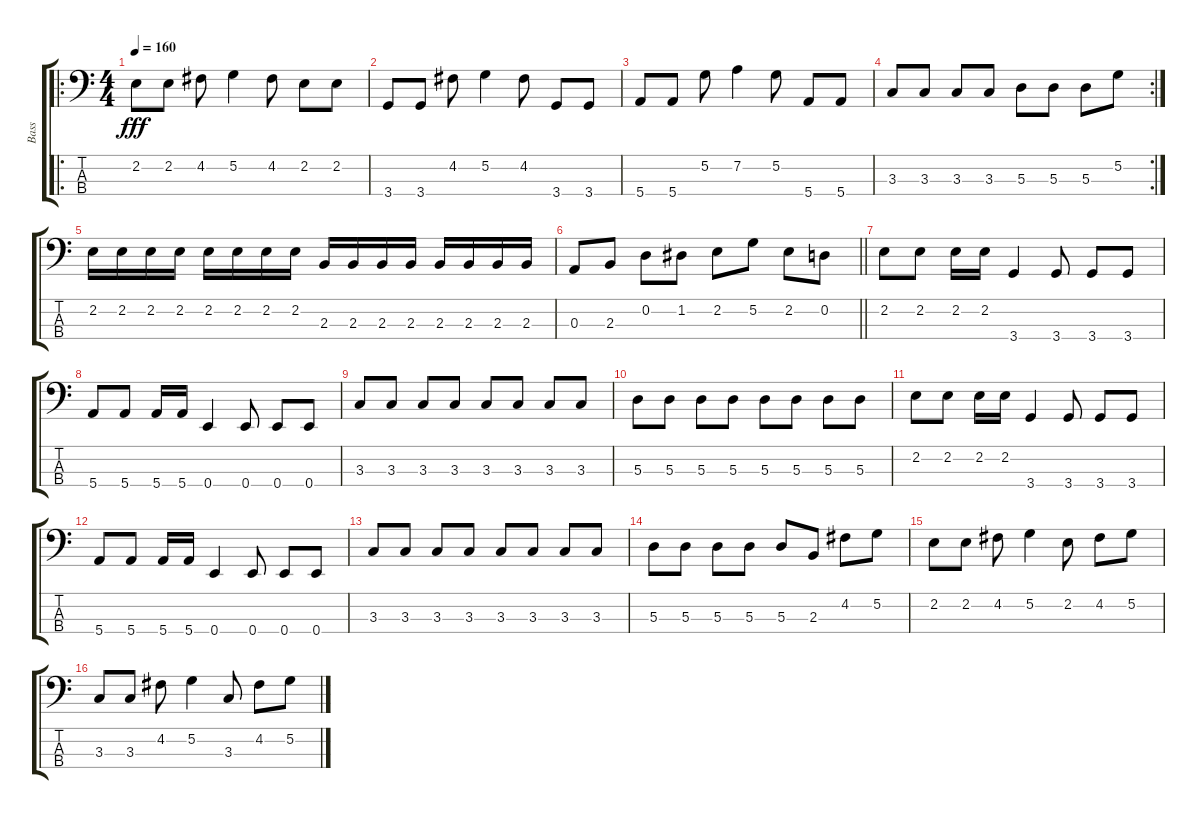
\track ("Bass" "Bass") {instrument electricbassfinger}
\staff {score tabs}
\tuning (G2 D2 A1 E1) {hide}
\ro
\ts (4 4)
\tempo 160
\clef f4
\ks c
2.2.8{dy fff} 2.2.8 4.2.8 5.2.4 4.2.8 2.2.8 2.2.8 |
3.4.8 3.4.8 4.2.8 5.2.4 4.2.8 3.4.8 3.4.8 |
5.4.8 5.4.8 5.2.8 7.2.4 5.2.8 5.4.8 5.4.8 |
\rc 2
3.3.8 3.3.8 3.3.8 3.3.8 5.3.8 5.3.8 5.3.8 5.2.8 |
2.2.16 2.2.16 2.2.16 2.2.16 2.2.16 2.2.16 2.2.16 2.2.16 2.3.16 2.3.16 2.3.16 2.3.16 2.3.16 2.3.16 2.3.16 2.3.16 |
\barLineRight lightlight
0.3.8 2.3.8 0.2.8 1.2.8 2.2.8 5.2.8 2.2.8 0.2.8 |
2.2.8 2.2.8 2.2.16 2.2.16 3.4.4 3.4.8 3.4.8 3.4.8 |
5.4.8 5.4.8 5.4.16 5.4.16 0.4.4 0.4.8 0.4.8 0.4.8 |
3.3.8 3.3.8 3.3.8 3.3.8 3.3.8 3.3.8 3.3.8 3.3.8 |
5.3.8 5.3.8 5.3.8 5.3.8 5.3.8 5.3.8 5.3.8 5.3.8 |
2.2.8 2.2.8 2.2.16 2.2.16 3.4.4 3.4.8 3.4.8 3.4.8 |
5.4.8 5.4.8 5.4.16 5.4.16 0.4.4 0.4.8 0.4.8 0.4.8 |
3.3.8 3.3.8 3.3.8 3.3.8 3.3.8 3.3.8 3.3.8 3.3.8 |
5.3.8 5.3.8 5.3.8 5.3.8 5.3.8 2.3.8 4.2.8 5.2.8 |
2.2.8 2.2.8 4.2.8 5.2.4 2.2.8 4.2.8 5.2.8 |
3.3.8 3.3.8 4.2.8 5.2.4 3.3.8 4.2.8 5.2.8
